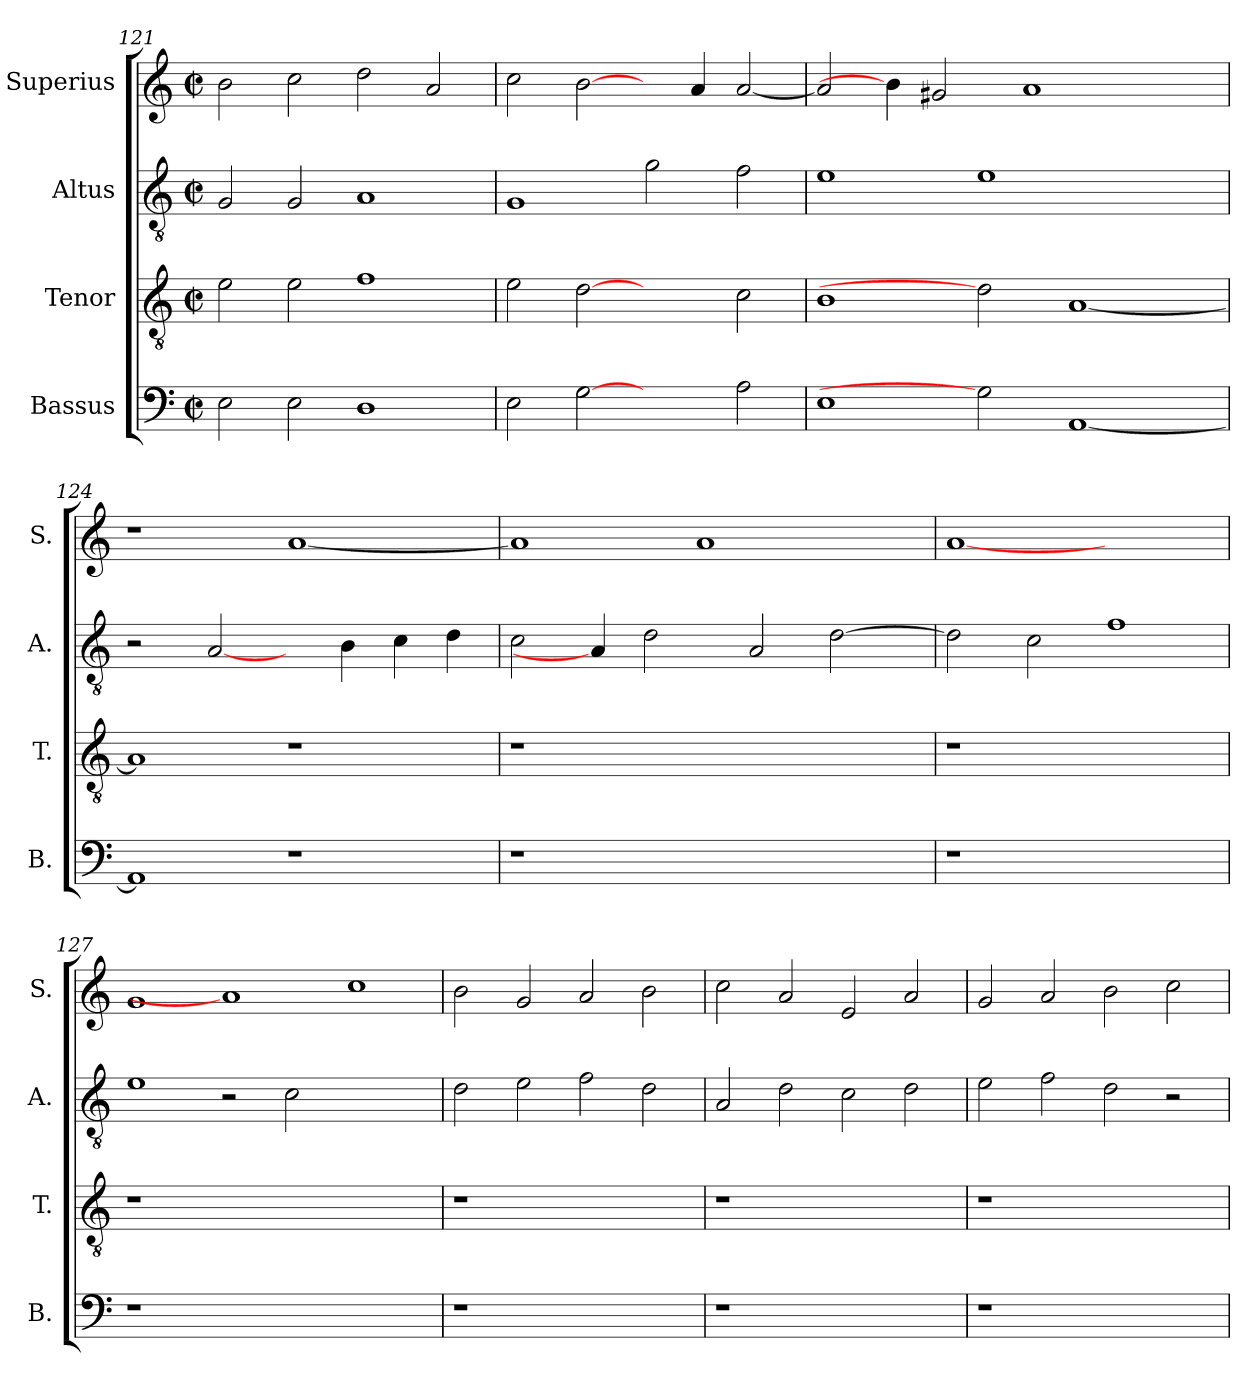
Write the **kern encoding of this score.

**kern	**kern	**kern	**kern
*part4	*part3	*part2	*part1
*staff4	*staff3	*staff2	*staff1
*I"Bassus	*I"Tenor	*I"Altus	*I"Superius
*I'B.	*I'T.	*I'A.	*I'S.
!!LO:LB:g=z
*clefF4	*clefGv2	*clefGv2	*clefG2
*	*ITrd7c12	*ITrd7c12	*
*k[]	*k[]	*k[]	*k[]
*C:	*C:	*C:	*C:
*M2/2	*M2/2	*M2/2	*M2/2
*met(c|)	*met(c|)	*met(c|)	*met(c|)
=121	=121	=121	=121
2Ei\	2Ei\	2GGi/	2bi\
2Ei\	2Ei\	2GGi/	2cci\
1Di	1Fi	1AAi	2ddi\
.	.	.	2ai/
=122	=122	=122	=122
2Ei\	2Ei\	1GGi	2cci\
[2Gi	[2Di	.	[2bi\
2ryy	2ryy	2Gi\	4ryy
.	.	.	4ai/
2Ai\	2Ci\	2Fi\	[<2ai/
=123	=123	=123	=123
1Ei	1BBi	1Ei	2ai/]
.	.	.	4bi\]
.	.	.	2g#Xi/
2Gi]	2Di]	1Ei	.
.	.	.	1ai
[<1AAi	[<1AAi	.	.
.	.	2ryy	.
.	.	.	4ryy
=124	=124	=124	=124
1AAi]	1AAi]	2r	1r
.	.	[2AAi/	.
1r	1r	4ryy	[<1ai
.	.	4BBi\	.
.	.	4Ci\	.
.	.	4Di\	.
=125	=125	=125	=125
!LO:N:vis=1	!LO:N:vis=1	!	!
1r	1r	2Ci\	1ai]
.	.	4AAi/]	.
.	.	2Di\	.
1ryy	1ryy	.	1ai
.	.	2AAi/	.
.	.	[>2Di\	.
4ryy	4ryy	.	4ryy
!!LO:PB:g=z
=126	=126	=126	=126
!LO:N:vis=1	!LO:N:vis=1	!	!
1r	1r	2Di\]	[1ai
.	.	2Ci\	.
1ryy	1ryy	1Fi	1ryy
=127	=127	=127	=127
!LO:N:vis=1	!LO:N:vis=1	!	!
1r	1r	1Ei	1gi
0ryy	0ryy	2r	1ai]
.	.	2Ci\	.
.	.	1ryy	1cci
=128	=128	=128	=128
!LO:N:vis=1	!LO:N:vis=1	!	!
1r	1r	2Di\	2bi\
.	.	2Ei\	2gi/
1ryy	1ryy	2Fi\	2ai/
.	.	2Di\	2bi\
=129	=129	=129	=129
!LO:N:vis=1	!LO:N:vis=1	!	!
1r	1r	2AAi/	2cci\
.	.	2Di\	2ai/
1ryy	1ryy	2Ci\	2ei/
.	.	2Di\	2ai/
=130	=130	=130	=130
!LO:N:vis=1	!LO:N:vis=1	!	!
1r	1r	2Ei\	2gi/
.	.	2Fi\	2ai/
1ryy	1ryy	2Di\	2bi\
.	.	2r	2cci\
=	=	=	=
*-	*-	*-	*-
